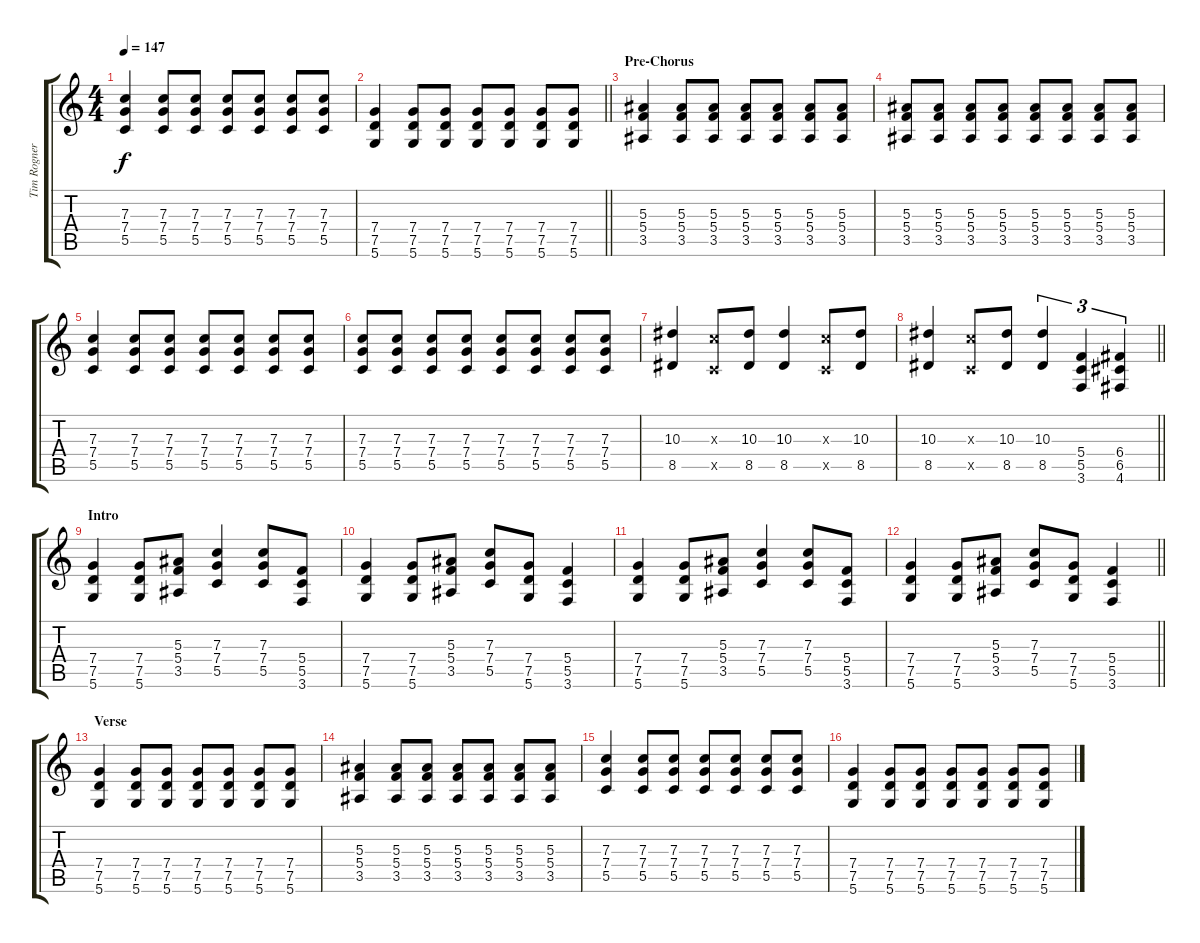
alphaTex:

\track ("Tim Rogner - Guitar" "Tim Rogner") {instrument distortionguitar}
\staff {score tabs}
\tuning (D4 A3 F3 C3 G2 D2) {hide}
\ts (4 4)
\tempo 147
\clef g2
\ks c
(7.3 7.4 5.5).4{dy f} (7.3 7.4 5.5).8 (7.3 7.4 5.5).8 (7.3 7.4 5.5).8 (7.3 7.4 5.5).8 (7.3 7.4 5.5).8 (7.3 7.4 5.5).8 |
\barLineRight lightlight
(7.4 7.5 5.6).4 (7.4 7.5 5.6).8 (7.4 7.5 5.6).8 (7.4 7.5 5.6).8 (7.4 7.5 5.6).8 (7.4 7.5 5.6).8 (7.4 7.5 5.6).8 |
\section ("" "Pre-Chorus")
(5.3 5.4 3.5).4 (5.3 5.4 3.5).8 (5.3 5.4 3.5).8 (5.3 5.4 3.5).8 (5.3 5.4 3.5).8 (5.3 5.4 3.5).8 (5.3 5.4 3.5).8 |
(5.3 5.4 3.5).8 (5.3 5.4 3.5).8 (5.3 5.4 3.5).8 (5.3 5.4 3.5).8 (5.3 5.4 3.5).8 (5.3 5.4 3.5).8 (5.3 5.4 3.5).8 (5.3 5.4 3.5).8 |
(7.3 7.4 5.5).4 (7.3 7.4 5.5).8 (7.3 7.4 5.5).8 (7.3 7.4 5.5).8 (7.3 7.4 5.5).8 (7.3 7.4 5.5).8 (7.3 7.4 5.5).8 |
(7.3 7.4 5.5).8 (7.3 7.4 5.5).8 (7.3 7.4 5.5).8 (7.3 7.4 5.5).8 (7.3 7.4 5.5).8 (7.3 7.4 5.5).8 (7.3 7.4 5.5).8 (7.3 7.4 5.5).8 |
(10.3 8.5).4 (7.3{x} 5.5{x}).8 (10.3 8.5).8 (10.3 8.5).4 (7.3{x} 5.5{x}).8 (10.3 8.5).8 |
\barLineRight lightlight
(10.3 8.5).4 (7.3{x} 5.5{x}).8 (10.3 8.5).8 (10.3 8.5).4{tu (3 2)} (5.4 5.5 3.6).4{tu (3 2)} (6.4 6.5 4.6).4{tu (3 2)} |
\section ("" "Intro")
(7.4 7.5 5.6).4 (7.4 7.5 5.6).8 (5.3 5.4 3.5).8 (7.3 7.4 5.5).4 (7.3 7.4 5.5).8 (5.4 5.5 3.6).8 |
(7.4 7.5 5.6).4 (7.4 7.5 5.6).8 (5.3 5.4 3.5).8 (7.3 7.4 5.5).8 (7.4 7.5 5.6).8 (5.4 5.5 3.6).4 |
(7.4 7.5 5.6).4 (7.4 7.5 5.6).8 (5.3 5.4 3.5).8 (7.3 7.4 5.5).4 (7.3 7.4 5.5).8 (5.4 5.5 3.6).8 |
\barLineRight lightlight
(7.4 7.5 5.6).4 (7.4 7.5 5.6).8 (5.3 5.4 3.5).8 (7.3 7.4 5.5).8 (7.4 7.5 5.6).8 (5.4 5.5 3.6).4 |
\section ("" "Verse")
(7.4 7.5 5.6).4 (7.4 7.5 5.6).8 (7.4 7.5 5.6).8 (7.4 7.5 5.6).8 (7.4 7.5 5.6).8 (7.4 7.5 5.6).8 (7.4 7.5 5.6).8 |
(5.3 5.4 3.5).4 (5.3 5.4 3.5).8 (5.3 5.4 3.5).8 (5.3 5.4 3.5).8 (5.3 5.4 3.5).8 (5.3 5.4 3.5).8 (5.3 5.4 3.5).8 |
(7.3 7.4 5.5).4 (7.3 7.4 5.5).8 (7.3 7.4 5.5).8 (7.3 7.4 5.5).8 (7.3 7.4 5.5).8 (7.3 7.4 5.5).8 (7.3 7.4 5.5).8 |
(7.4 7.5 5.6).4 (7.4 7.5 5.6).8 (7.4 7.5 5.6).8 (7.4 7.5 5.6).8 (7.4 7.5 5.6).8 (7.4 7.5 5.6).8 (7.4 7.5 5.6).8
